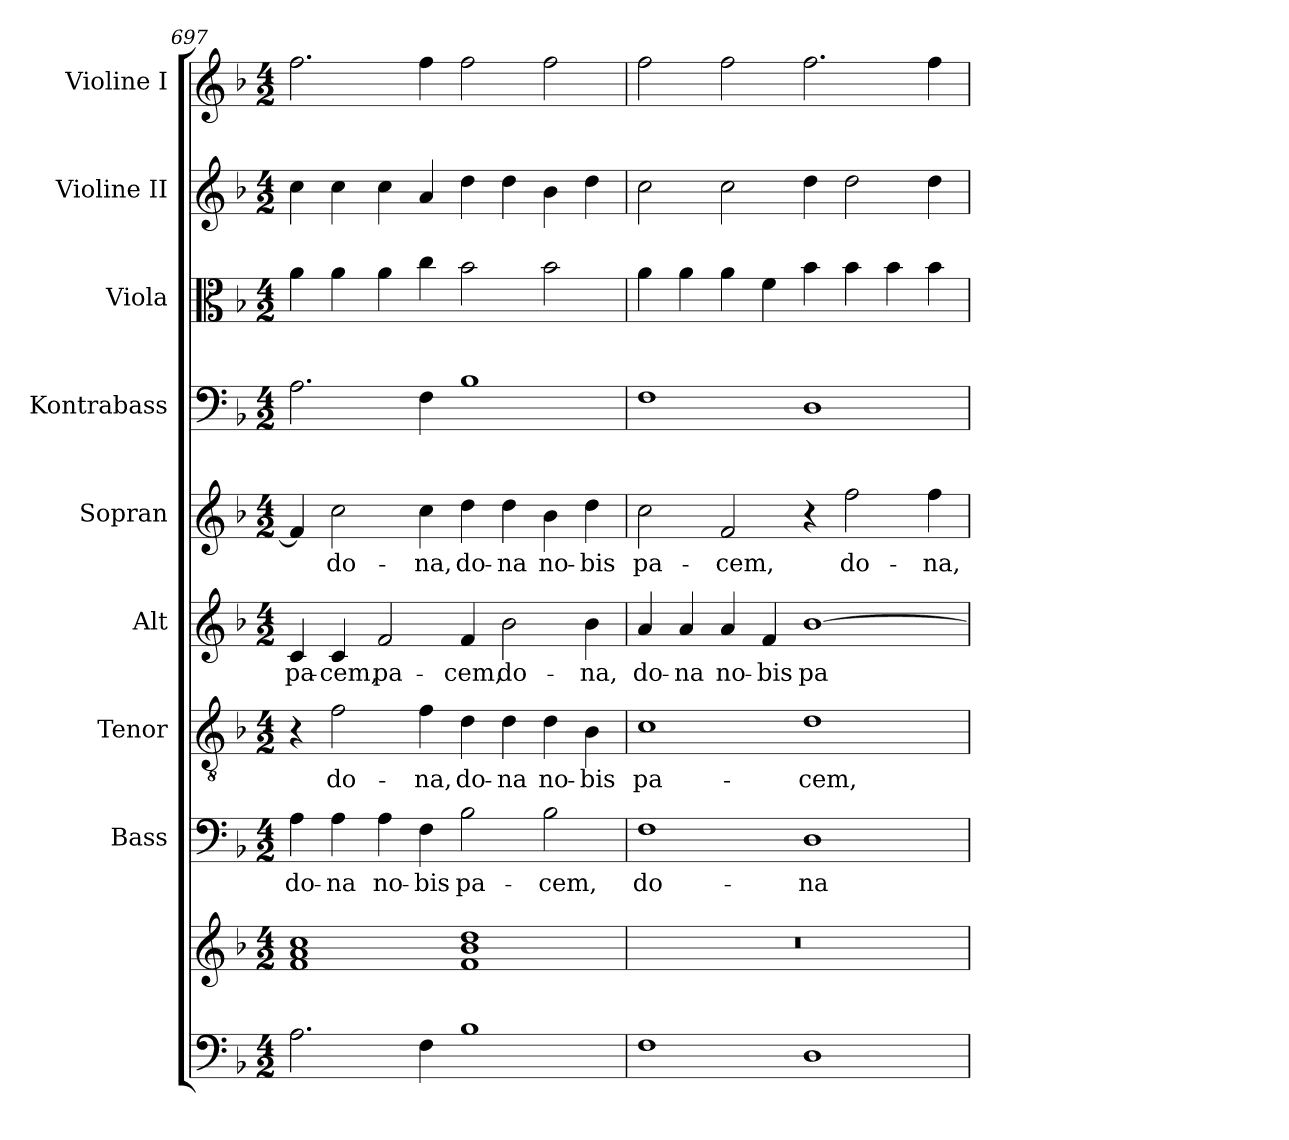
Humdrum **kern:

**kern	**kern	**kern	**text	**kern	**text	**kern	**text	**kern	**text	**kern	**kern	**kern	**kern
*part9	*part9	*part8	*part8	*part7	*part7	*part6	*part6	*part5	*part5	*part4	*part3	*part2	*part1
*staff10	*staff9	*staff8	*staff8	*staff7	*staff7	*staff6	*staff6	*staff5	*staff5	*staff4	*staff3	*staff2	*staff1
*	*	*I"Bass	*	*I"Tenor	*	*I"Alt	*	*I"Sopran	*	*I"Kontrabass	*I"Viola	*I"Violine II	*I"Violine I
*	*	*I'B.	*	*I'T.	*	*I'A.	*	*I'S.	*	*I'Kb.	*I'Vla.	*I'Vl. II	*I'Vl. I
*clefF4	*clefG2	*clefF4	*	*clefGv2	*	*clefG2	*	*clefG2	*	*clefF4	*clefC3	*clefG2	*clefG2
*	*	*	*	*	*	*	*	*	*	*ITrd7c12	*	*	*
*k[b-]	*k[b-]	*k[b-]	*	*k[b-]	*	*k[b-]	*	*k[b-]	*	*k[b-]	*k[b-]	*k[b-]	*k[b-]
*F:	*F:	*F:	*	*F:	*	*F:	*	*F:	*	*F:	*F:	*F:	*F:
*M4/2	*M4/2	*M4/2	*	*M4/2	*	*M4/2	*	*M4/2	*	*M4/2	*M4/2	*M4/2	*M4/2
=697	=697	=697	=697	=697	=697	=697	=697	=697	=697	=697	=697	=697	=697
!	!	!	!LO:LY:b	!	!	!	!LO:LY:b	!	!	!	!	!	!
2.A\	1f 1a 1cc	4A\	do-	4r	.	4c/	pa-	4f/]	.	2.AA\	4a\	4cc\	2.ff\
!	!	!	!LO:LY:b	!	!LO:LY:b	!	!LO:LY:b	!	!LO:LY:b	!	!	!	!
.	.	4A\	-na	2f\	do-	4c/	-cem,	2cc\	do-	.	4a\	4cc\	.
!	!	!	!LO:LY:b	!	!	!	!LO:LY:b	!	!	!	!	!	!
.	.	4A\	no-	.	.	2f/	pa-	.	.	.	4a\	4cc\	.
!	!	!	!LO:LY:b	!	!LO:LY:b	!	!	!	!LO:LY:b	!	!	!	!
4F\	.	4F\	-bis	4f\	-na,	.	.	4cc\	-na,	4FF\	4cc\	4a/	4ff\
!	!	!	!LO:LY:b	!	!LO:LY:b	!	!LO:LY:b	!	!LO:LY:b	!	!	!	!
1B-	1f 1b- 1dd	2B-\	pa-	4d\	do-	4f/	-cem,	4dd\	do-	1BB-	2b-\	4dd\	2ff\
!	!	!	!	!	!LO:LY:b	!	!LO:LY:b	!	!LO:LY:b	!	!	!	!
.	.	.	.	4d\	-na	2b-\	do-	4dd\	-na	.	.	4dd\	.
!	!	!	!LO:LY:b	!	!LO:LY:b	!	!	!	!LO:LY:b	!	!	!	!
.	.	2B-\	-cem,	4d\	no-	.	.	4b-\	no-	.	2b-\	4b-\	2ff\
!	!	!	!	!	!LO:LY:b	!	!LO:LY:b	!	!LO:LY:b	!	!	!	!
.	.	.	.	4B-\	-bis	4b-\	-na,	4dd\	-bis	.	.	4dd\	.
=698	=698	=698	=698	=698	=698	=698	=698	=698	=698	=698	=698	=698	=698
!	!	!	!LO:LY:b	!	!LO:LY:b	!	!LO:LY:b	!	!LO:LY:b	!	!	!	!
1F	0r	1F	do-	1c	pa-	4a/	do-	2cc\	pa-	1FF	4a\	2cc\	2ff\
!	!	!	!	!	!	!	!LO:LY:b	!	!	!	!	!	!
.	.	.	.	.	.	4a/	-na	.	.	.	4a\	.	.
!	!	!	!	!	!	!	!LO:LY:b	!	!LO:LY:b	!	!	!	!
.	.	.	.	.	.	4a/	no-	2f/	-cem,	.	4a\	2cc\	2ff\
!	!	!	!	!	!	!	!LO:LY:b	!	!	!	!	!	!
.	.	.	.	.	.	4f/	-bis	.	.	.	4f\	.	.
!	!	!	!LO:LY:b	!	!LO:LY:b	!	!LO:LY:b	!	!	!	!	!	!
1D	.	1D	-na	1d	-cem,	[1b-	pa-	4r	.	1DD	4b-\	4dd\	2.ff\
!	!	!	!	!	!	!	!	!	!LO:LY:b	!	!	!	!
.	.	.	.	.	.	.	.	2ff\	do-	.	4b-\	2dd\	.
.	.	.	.	.	.	.	.	.	.	.	4b-\	.	.
!	!	!	!	!	!	!	!	!	!LO:LY:b	!	!	!	!
.	.	.	.	.	.	.	.	4ff\	-na,	.	4b-\	4dd\	4ff\
=	=	=	=	=	=	=	=	=	=	=	=	=	=
*-	*-	*-	*-	*-	*-	*-	*-	*-	*-	*-	*-	*-	*-
